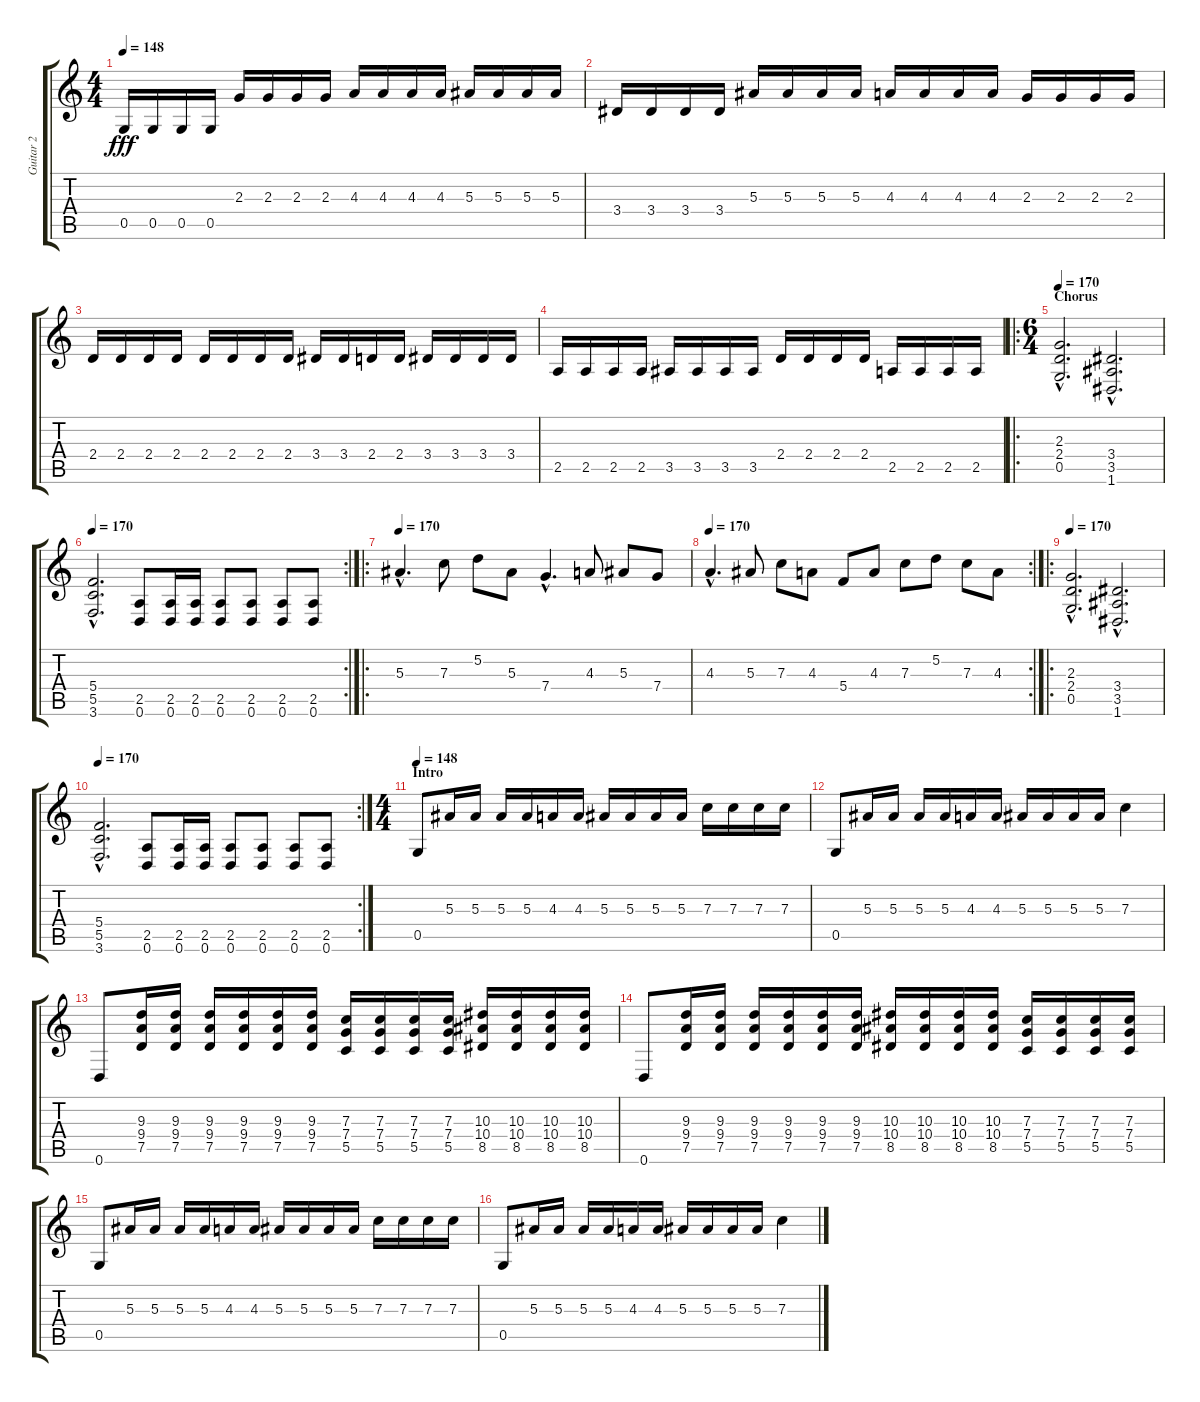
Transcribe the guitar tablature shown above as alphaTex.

\track ("Guitar 2" "Guitar 2") {instrument distortionguitar}
\staff {score tabs}
\tuning (D4 A3 F3 C3 G2 D2) {hide}
\ts (4 4)
\tempo 148
\clef g2
\ks c
0.5.16{dy fff} 0.5.16 0.5.16 0.5.16 2.3.16 2.3.16 2.3.16 2.3.16 4.3.16 4.3.16 4.3.16 4.3.16 5.3.16 5.3.16 5.3.16 5.3.16 |
3.4.16 3.4.16 3.4.16 3.4.16 5.3.16 5.3.16 5.3.16 5.3.16 4.3.16 4.3.16 4.3.16 4.3.16 2.3.16 2.3.16 2.3.16 2.3.16 |
2.4.16 2.4.16 2.4.16 2.4.16 2.4.16 2.4.16 2.4.16 2.4.16 3.4.16 3.4.16 2.4.16 2.4.16 3.4.16 3.4.16 3.4.16 3.4.16 |
2.5.16 2.5.16 2.5.16 2.5.16 3.5.16 3.5.16 3.5.16 3.5.16 2.4.16 2.4.16 2.4.16 2.4.16 2.5.16 2.5.16 2.5.16 2.5.16 |
\ro
\ts (6 4)
\section ("" "Chorus")
\tempo 170
(2.3{hac} 2.4{hac} 0.5{hac}).2{d} (3.4{hac} 3.5{hac} 1.6{hac}).2{d} |
\rc 2
\tempo 170
(5.4{hac} 5.5{hac} 3.6{hac}).2{d} (2.5 0.6).8 (2.5 0.6).16 (2.5 0.6).16 (2.5 0.6).8 (2.5 0.6).8 (2.5 0.6).8 (2.5 0.6).8 |
\ro
\tempo 170
5.3{hac}.4{d} 7.3.8 5.2.8 5.3.8 7.4{hac}.4{d} 4.3.8 5.3.8 7.4.8 |
\rc 2
\tempo 170
4.3{hac}.4{d} 5.3.8 7.3.8 4.3.8 5.4.8 4.3.8 7.3.8 5.2.8 7.3.8 4.3.8 |
\ro
\tempo 170
(2.3{hac} 2.4{hac} 0.5{hac}).2{d} (3.4{hac} 3.5{hac} 1.6{hac}).2{d} |
\rc 2
\tempo 170
(5.4{hac} 5.5{hac} 3.6{hac}).2{d} (2.5 0.6).8 (2.5 0.6).16 (2.5 0.6).16 (2.5 0.6).8 (2.5 0.6).8 (2.5 0.6).8 (2.5 0.6).8 |
\ts (4 4)
\section ("" "Intro")
\tempo 148
0.5.8 5.3.16 5.3.16 5.3.16 5.3.16 4.3.16 4.3.16 5.3.16 5.3.16 5.3.16 5.3.16 7.3.16 7.3.16 7.3.16 7.3.16 |
0.5.8 5.3.16 5.3.16 5.3.16 5.3.16 4.3.16 4.3.16 5.3.16 5.3.16 5.3.16 5.3.16 7.3.4 |
0.6.8 (9.3 9.4 7.5).16 (9.3 9.4 7.5).16 (9.3 9.4 7.5).16 (9.3 9.4 7.5).16 (9.3 9.4 7.5).16 (9.3 9.4 7.5).16 (7.3 7.4 5.5).16 (7.3 7.4 5.5).16 (7.3 7.4 5.5).16 (7.3 7.4 5.5).16 (10.3 10.4 8.5).16 (10.3 10.4 8.5).16 (10.3 10.4 8.5).16 (10.3 10.4 8.5).16 |
0.6.8 (9.3 9.4 7.5).16 (9.3 9.4 7.5).16 (9.3 9.4 7.5).16 (9.3 9.4 7.5).16 (9.3 9.4 7.5).16 (9.3 9.4 7.5).16 (10.3 10.4 8.5).16 (10.3 10.4 8.5).16 (10.3 10.4 8.5).16 (10.3 10.4 8.5).16 (7.3 7.4 5.5).16 (7.3 7.4 5.5).16 (7.3 7.4 5.5).16 (7.3 7.4 5.5).16 |
0.5.8 5.3.16 5.3.16 5.3.16 5.3.16 4.3.16 4.3.16 5.3.16 5.3.16 5.3.16 5.3.16 7.3.16 7.3.16 7.3.16 7.3.16 |
0.5.8 5.3.16 5.3.16 5.3.16 5.3.16 4.3.16 4.3.16 5.3.16 5.3.16 5.3.16 5.3.16 7.3.4
